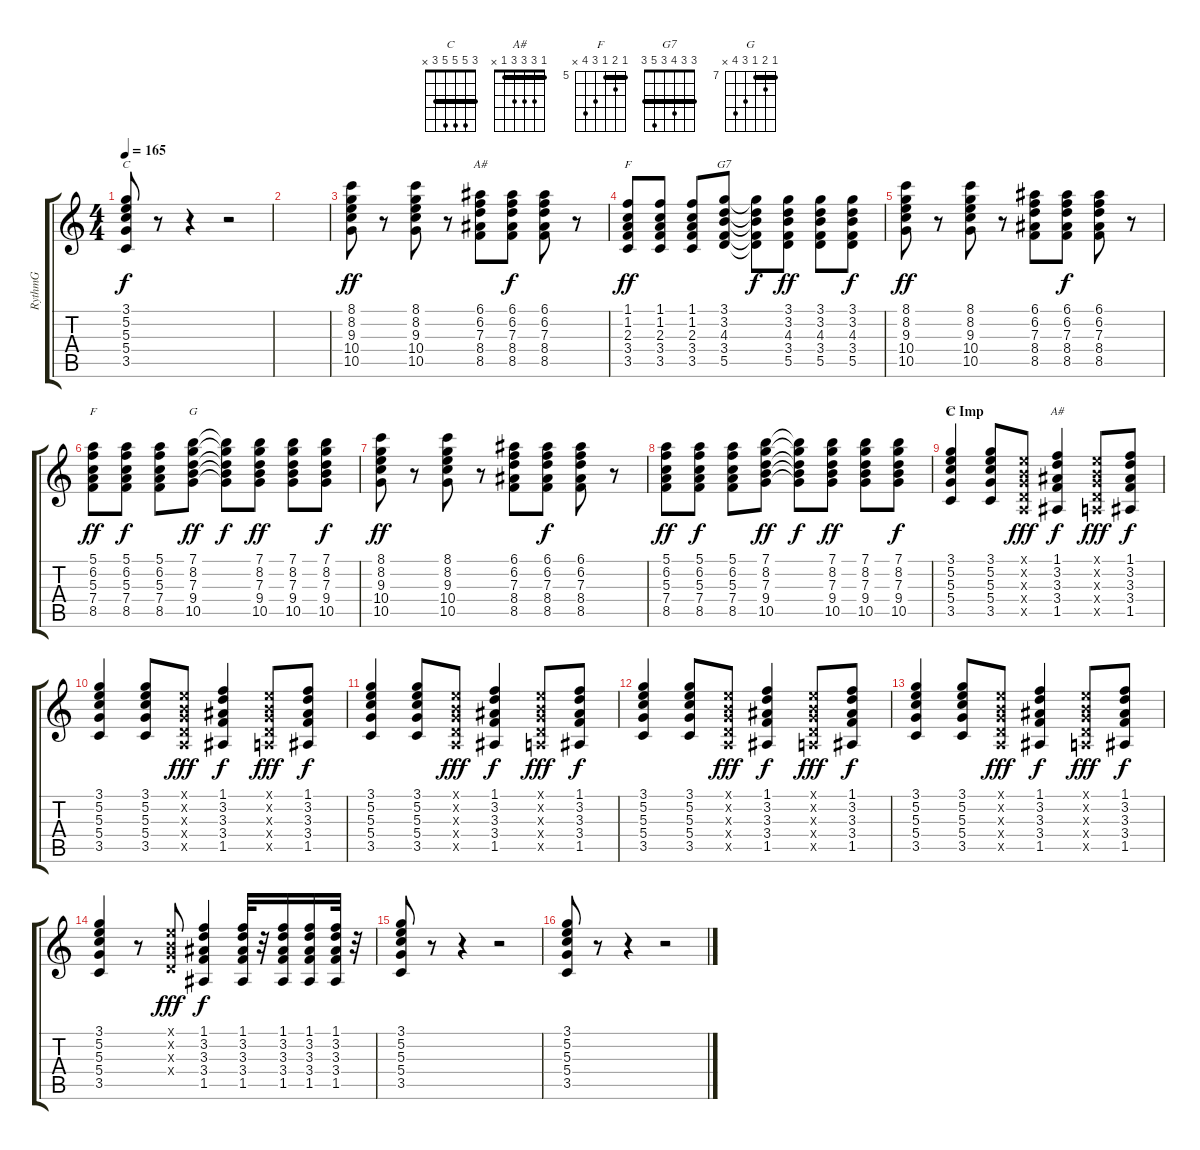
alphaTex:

\track ("RythmG" "RythmG") {instrument acousticguitarsteel}
\staff {score tabs}
\tuning (E4 B3 G3 D3 A2 E2) {hide}
\chord ("C" 8 8 9 10 10 8) {firstfret 8 barre 8}
\chord ("A#" 6 6 7 8 8 6) {firstfret 6 barre 6}
\chord ("F" 1 1 2 3 3 1) {barre 1}
\chord ("G7" 3 3 4 3 5 3) {barre 3}
\chord ("F" 5 6 5 7 8 x) {firstfret 5 barre 5}
\chord ("G" 7 8 7 9 10 x) {firstfret 7 barre 7}
\chord ("C" 3 5 5 5 3 x) {barre 3}
\chord ("A#" 1 3 3 3 1 x) {barre 1}
\ts (4 4)
\tempo 165
\clef g2
\ks c
(3.1 5.2 5.3 5.4 3.5).8{ch "C" dy f} r.8 r.4 r.2 |
|
(8.1 8.2 9.3 10.4 10.5).8{dy ff} r.8 (8.1 8.2 9.3 10.4 10.5).8 r.8 (6.1 6.2 7.3 8.4 8.5).8{ch "A#"} (6.1 6.2 7.3 8.4 8.5).8{dy f} (6.1 6.2 7.3 8.4 8.5).8 r.8 |
(1.1 1.2 2.3 3.4 3.5).8{ch "F" dy ff} (1.1 1.2 2.3 3.4 3.5).8 (1.1 1.2 2.3 3.4 3.5).8 (3.1 3.2 4.3 3.4 5.5).8{ch "G7"} (3.1{t} 3.2{t} 4.3{t} 3.4{t} 5.5{t}).8{dy f} (3.1 3.2 4.3 3.4 5.5).8{dy ff} (3.1 3.2 4.3 3.4 5.5).8 (3.1 3.2 4.3 3.4 5.5).8{dy f} |
(8.1 8.2 9.3 10.4 10.5).8{dy ff} r.8 (8.1 8.2 9.3 10.4 10.5).8 r.8 (6.1 6.2 7.3 8.4 8.5).8 (6.1 6.2 7.3 8.4 8.5).8{dy f} (6.1 6.2 7.3 8.4 8.5).8 r.8 |
(5.1 6.2 5.3 7.4 8.5).8{ch "F" dy ff} (5.1 6.2 5.3 7.4 8.5).8{dy f} (5.1 6.2 5.3 7.4 8.5).8 (7.1 8.2 7.3 9.4 10.5).8{ch "G" dy ff} (7.1{t} 8.2{t} 7.3{t} 9.4{t} 10.5{t}).8{dy f} (7.1 8.2 7.3 9.4 10.5).8{dy ff} (7.1 8.2 7.3 9.4 10.5).8 (7.1 8.2 7.3 9.4 10.5).8{dy f} |
(8.1 8.2 9.3 10.4 10.5).8{dy ff} r.8 (8.1 8.2 9.3 10.4 10.5).8 r.8 (6.1 6.2 7.3 8.4 8.5).8 (6.1 6.2 7.3 8.4 8.5).8{dy f} (6.1 6.2 7.3 8.4 8.5).8 r.8 |
(5.1 6.2 5.3 7.4 8.5).8{dy ff} (5.1 6.2 5.3 7.4 8.5).8{dy f} (5.1 6.2 5.3 7.4 8.5).8 (7.1 8.2 7.3 9.4 10.5).8{dy ff} (7.1{t} 8.2{t} 7.3{t} 9.4{t} 10.5{t}).8{dy f} (7.1 8.2 7.3 9.4 10.5).8{dy ff} (7.1 8.2 7.3 9.4 10.5).8 (7.1 8.2 7.3 9.4 10.5).8{dy f} |
\section ("" "C Imp")
(3.1 5.2 5.3 5.4 3.5).4{ch "C"} (3.1 5.2 5.3 5.4 3.5).8 (0.1{x} 0.2{x} 0.3{x} 0.4{x} 0.5{x}).8{dy fff} (1.1 3.2 3.3 3.4 1.5).4{ch "A#" dy f} (0.1{x} 0.2{x} 0.3{x} 0.4{x} 0.5{x}).8{dy fff} (1.1 3.2 3.3 3.4 1.5).8{dy f} |
(3.1 5.2 5.3 5.4 3.5).4 (3.1 5.2 5.3 5.4 3.5).8 (0.1{x} 0.2{x} 0.3{x} 0.4{x} 0.5{x}).8{dy fff} (1.1 3.2 3.3 3.4 1.5).4{dy f} (0.1{x} 0.2{x} 0.3{x} 0.4{x} 0.5{x}).8{dy fff} (1.1 3.2 3.3 3.4 1.5).8{dy f} |
(3.1 5.2 5.3 5.4 3.5).4 (3.1 5.2 5.3 5.4 3.5).8 (0.1{x} 0.2{x} 0.3{x} 0.4{x} 0.5{x}).8{dy fff} (1.1 3.2 3.3 3.4 1.5).4{dy f} (0.1{x} 0.2{x} 0.3{x} 0.4{x} 0.5{x}).8{dy fff} (1.1 3.2 3.3 3.4 1.5).8{dy f} |
(3.1 5.2 5.3 5.4 3.5).4 (3.1 5.2 5.3 5.4 3.5).8 (0.1{x} 0.2{x} 0.3{x} 0.4{x} 0.5{x}).8{dy fff} (1.1 3.2 3.3 3.4 1.5).4{dy f} (0.1{x} 0.2{x} 0.3{x} 0.4{x} 0.5{x}).8{dy fff} (1.1 3.2 3.3 3.4 1.5).8{dy f} |
(3.1 5.2 5.3 5.4 3.5).4 (3.1 5.2 5.3 5.4 3.5).8 (0.1{x} 0.2{x} 0.3{x} 0.4{x} 0.5{x}).8{dy fff} (1.1 3.2 3.3 3.4 1.5).4{dy f} (0.1{x} 0.2{x} 0.3{x} 0.4{x} 0.5{x}).8{dy fff} (1.1 3.2 3.3 3.4 1.5).8{dy f} |
(3.1 5.2 5.3 5.4 3.5).4 r.8 (0.1{x} 0.2{x} 0.3{x} 0.4{x}).8{dy fff} (1.1 3.2 3.3 3.4 1.5).4{dy f} (1.1 3.2 3.3 3.4 1.5).32 r.32 (1.1 3.2 3.3 3.4 1.5).16 (1.1 3.2 3.3 3.4 1.5).16 (1.1 3.2 3.3 3.4 1.5).32 r.32 |
(3.1 5.2 5.3 5.4 3.5).8 r.8 r.4 r.2 |
(3.1 5.2 5.3 5.4 3.5).8 r.8 r.4 r.2
